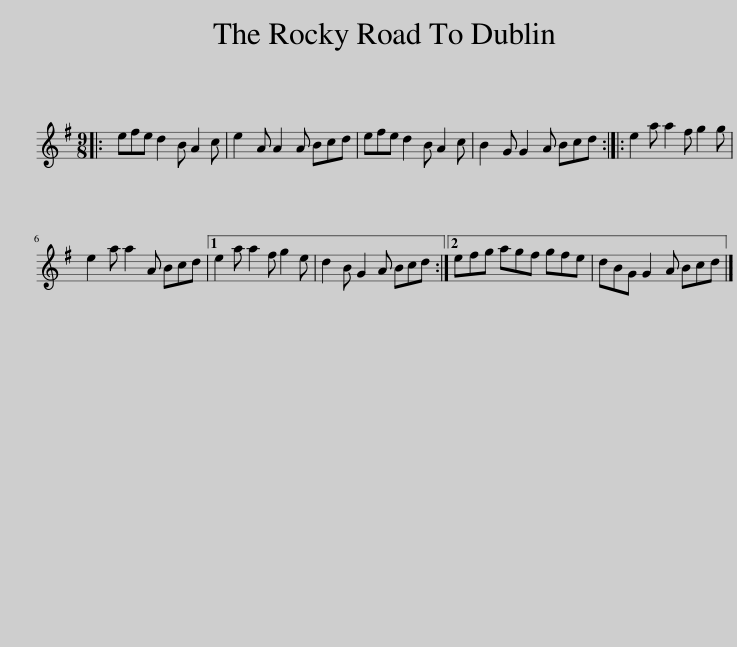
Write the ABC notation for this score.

X:1
L:1/8
M:9/8
I:linebreak $
K:G
V:1 treble
V:1
|: efe d2 B A2 c | e2 A A2 A Bcd | efe d2 B A2 c | B2 G G2 A Bcd :: e2 a a2 f g2 g |$ %5
 e2 a a2 A Bcd |1 e2 a a2 f g2 e | d2 B G2 A Bcd :|2 efg agf gfe | dBG G2 A Bcd |] %10
